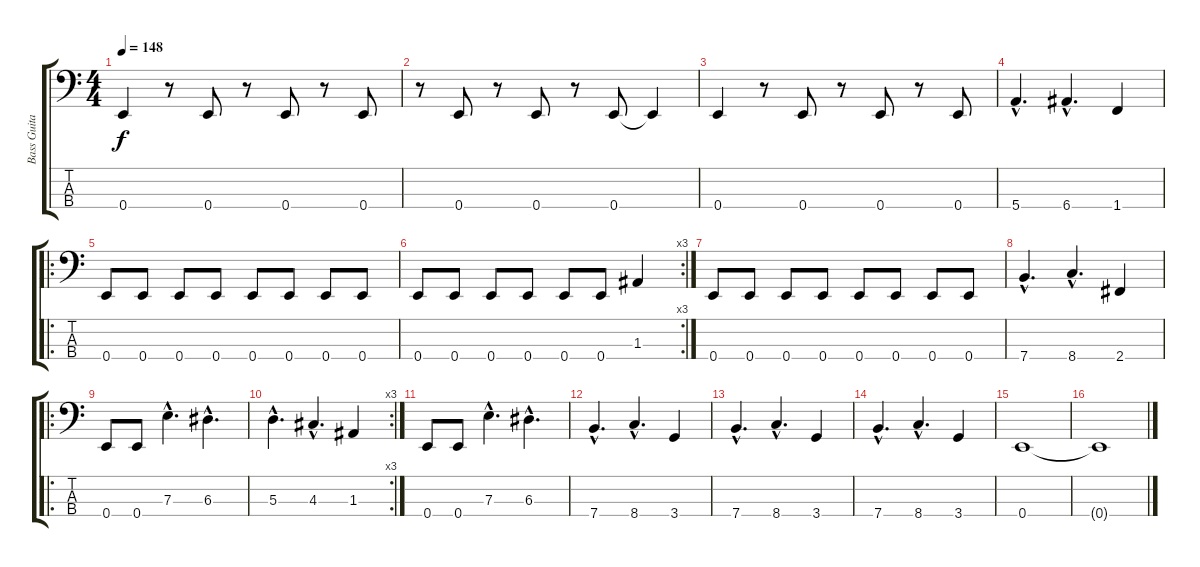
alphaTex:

\track ("Bass Guitar" "Bass Guita") {instrument electricbassfinger}
\staff {score tabs}
\tuning (G2 D2 A1 E1) {hide}
\ts (4 4)
\tempo 148
\clef f4
\ks c
0.4.4{dy f} r.8 0.4.8 r.8 0.4.8 r.8 0.4.8 |
r.8 0.4.8 r.8 0.4.8 r.8 0.4.8 0.4{t}.4 |
0.4.4 r.8 0.4.8 r.8 0.4.8 r.8 0.4.8 |
5.4{hac}.4{d} 6.4{hac}.4{d} 1.4.4 |
\ro
0.4.8 0.4.8 0.4.8 0.4.8 0.4.8 0.4.8 0.4.8 0.4.8 |
\rc 3
0.4.8 0.4.8 0.4.8 0.4.8 0.4.8 0.4.8 1.3.4 |
0.4.8 0.4.8 0.4.8 0.4.8 0.4.8 0.4.8 0.4.8 0.4.8 |
7.4{hac}.4{d} 8.4{hac}.4{d} 2.4.4 |
\ro
0.4.8 0.4.8 7.3{hac}.4{d} 6.3{hac}.4{d} |
\rc 3
5.3{hac}.4{d} 4.3{hac}.4{d} 1.3.4 |
0.4.8 0.4.8 7.3{hac}.4{d} 6.3{hac}.4{d} |
7.4{hac}.4{d} 8.4{hac}.4{d} 3.4.4 |
7.4{hac}.4{d} 8.4{hac}.4{d} 3.4.4 |
7.4{hac}.4{d} 8.4{hac}.4{d} 3.4.4 |
0.4.1 |
0.4{t}.1
